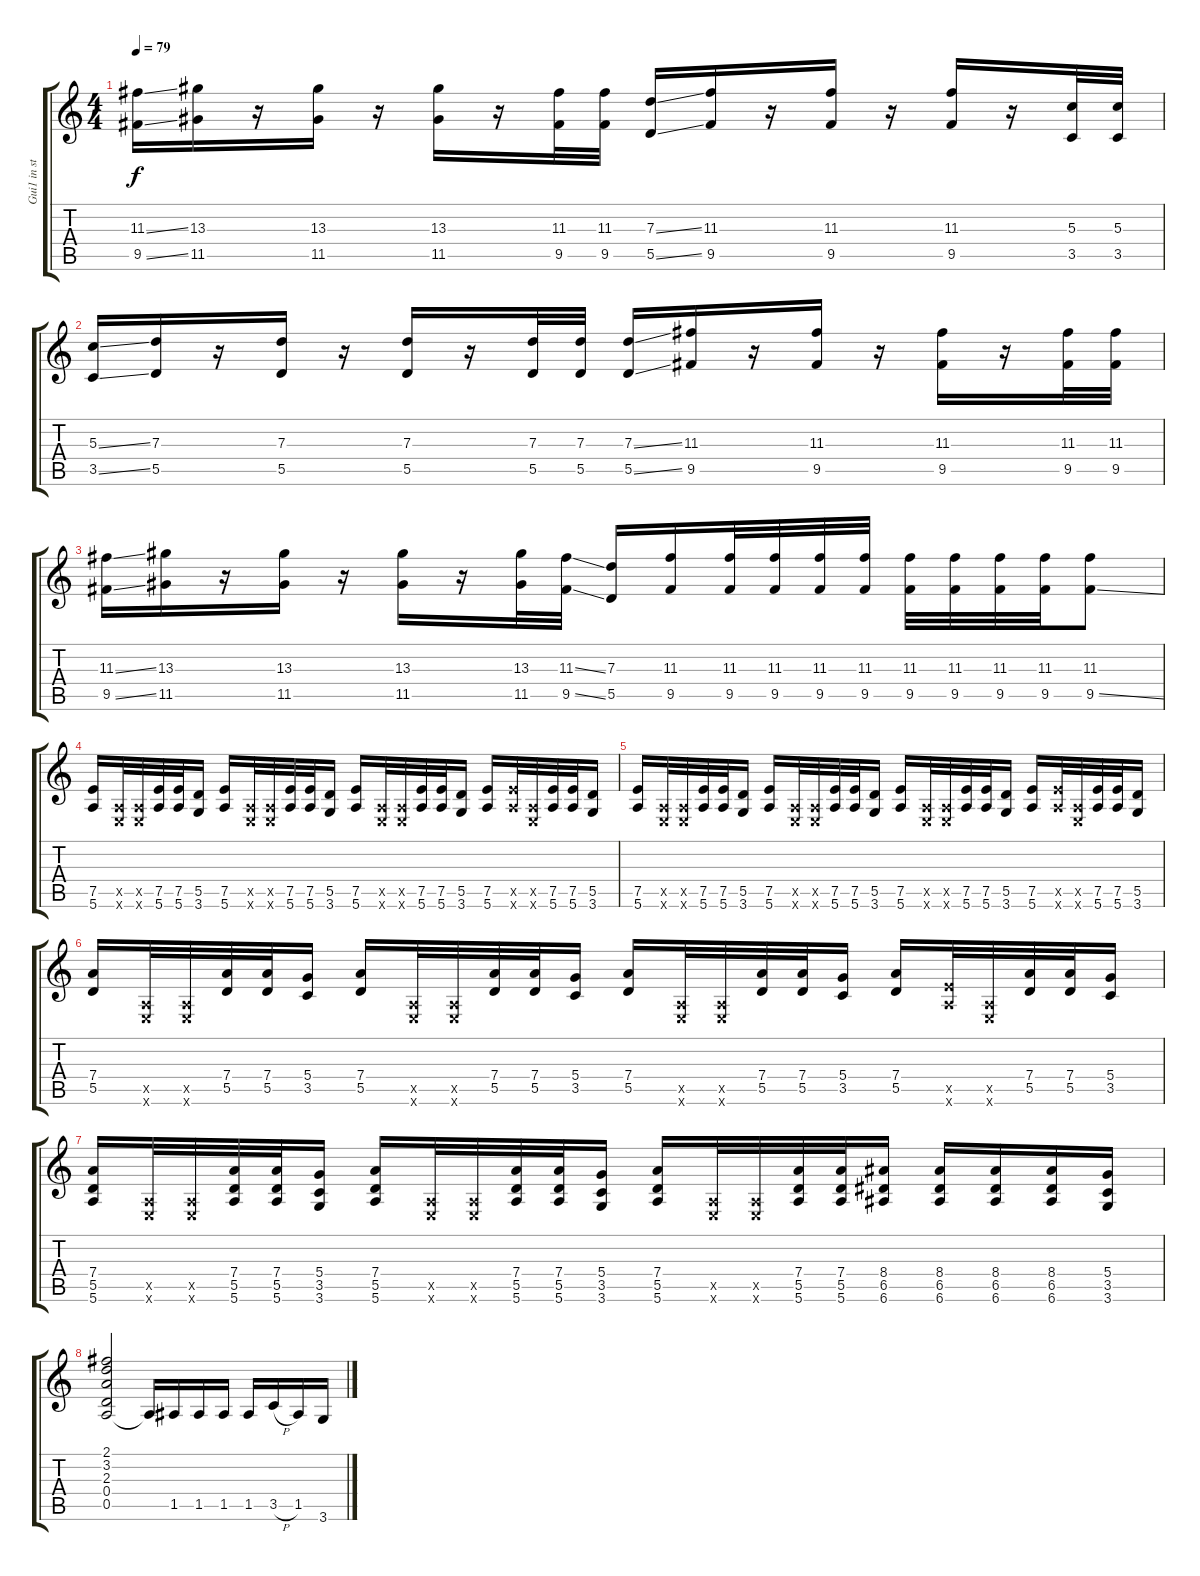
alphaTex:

\track ("Gui1 in std tuning" "Gui1 in st") {instrument overdrivenguitar}
\staff {score tabs}
\tuning (E4 B3 G3 D3 A2 E2) {hide}
\ts (4 4)
\tempo 79
\clef g2
\ks c
(11.3{ss} 9.5{ss}).16{dy f} (13.3 11.5).16 r.16 (13.3 11.5).16 r.16 (13.3 11.5).16 r.16 (11.3 9.5).32 (11.3 9.5).32 (7.3{ss} 5.5{ss}).16 (11.3 9.5).16 r.16 (11.3 9.5).16 r.16 (11.3 9.5).16 r.16 (5.3 3.5).32 (5.3 3.5).32 |
(5.3{ss} 3.5{ss}).16 (7.3 5.5).16 r.16 (7.3 5.5).16 r.16 (7.3 5.5).16 r.16 (7.3 5.5).32 (7.3 5.5).32 (7.3{ss} 5.5{ss}).16 (11.3 9.5).16 r.16 (11.3 9.5).16 r.16 (11.3 9.5).16 r.16 (11.3 9.5).32 (11.3 9.5).32 |
(11.3{ss} 9.5{ss}).16 (13.3 11.5).16 r.16 (13.3 11.5).16 r.16 (13.3 11.5).16 r.16 (13.3 11.5).32 (11.3{ss} 9.5{ss}).32 (7.3 5.5).16 (11.3 9.5).16 (11.3 9.5).32 (11.3 9.5).32 (11.3 9.5).32 (11.3 9.5).32 (11.3 9.5).32 (11.3 9.5).32 (11.3 9.5).32 (11.3 9.5).32 (11.3 9.5{ss}).8 |
(7.5 5.6).16 (0.5{x} 0.6{x}).32 (0.5{x} 0.6{x}).32 (7.5 5.6).32 (7.5 5.6).32 (5.5 3.6).16 (7.5 5.6).16 (0.5{x} 0.6{x}).32 (0.5{x} 0.6{x}).32 (7.5 5.6).32 (7.5 5.6).32 (5.5 3.6).16 (7.5 5.6).16 (0.5{x} 0.6{x}).32 (0.5{x} 0.6{x}).32 (7.5 5.6).32 (7.5 5.6).32 (5.5 3.6).16 (7.5 5.6).16 (7.5{x} 5.6{x}).32 (0.5{x} 0.6{x}).32 (7.5 5.6).32 (7.5 5.6).32 (5.5 3.6).16 |
(7.5 5.6).16 (0.5{x} 0.6{x}).32 (0.5{x} 0.6{x}).32 (7.5 5.6).32 (7.5 5.6).32 (5.5 3.6).16 (7.5 5.6).16 (0.5{x} 0.6{x}).32 (0.5{x} 0.6{x}).32 (7.5 5.6).32 (7.5 5.6).32 (5.5 3.6).16 (7.5 5.6).16 (0.5{x} 0.6{x}).32 (0.5{x} 0.6{x}).32 (7.5 5.6).32 (7.5 5.6).32 (5.5 3.6).16 (7.5 5.6).16 (7.5{x} 5.6{x}).32 (0.5{x} 0.6{x}).32 (7.5 5.6).32 (7.5 5.6).32 (5.5 3.6).16 |
(7.4 5.5).16 (0.5{x} 0.6{x}).32 (0.5{x} 0.6{x}).32 (7.4 5.5).32 (7.4 5.5).32 (5.4 3.5).16 (7.4 5.5).16 (0.5{x} 0.6{x}).32 (0.5{x} 0.6{x}).32 (7.4 5.5).32 (7.4 5.5).32 (5.4 3.5).16 (7.4 5.5).16 (0.5{x} 0.6{x}).32 (0.5{x} 0.6{x}).32 (7.4 5.5).32 (7.4 5.5).32 (5.4 3.5).16 (7.4 5.5).16 (7.5{x} 5.6{x}).32 (0.5{x} 0.6{x}).32 (7.4 5.5).32 (7.4 5.5).32 (5.4 3.5).16 |
(7.4 5.5 5.6).16 (0.5{x} 0.6{x}).32 (0.5{x} 0.6{x}).32 (7.4 5.5 5.6).32 (7.4 5.5 5.6).32 (5.4 3.5 3.6).16 (7.4 5.5 5.6).16 (0.5{x} 0.6{x}).32 (0.5{x} 0.6{x}).32 (7.4 5.5 5.6).32 (7.4 5.5 5.6).32 (5.4 3.5 3.6).16 (7.4 5.5 5.6).16 (0.5{x} 0.6{x}).32 (0.5{x} 0.6{x}).32 (7.4 5.5 5.6).32 (7.4 5.5 5.6).32 (8.4 6.5 6.6).16 (8.4 6.5 6.6).16 (8.4 6.5 6.6).16 (8.4 6.5 6.6).16 (5.4 3.5 3.6).16 |
(2.1 3.2 2.3 0.4 0.5).2 0.5{t}.16 1.5.16 1.5.16 1.5.16 1.5.16 3.5{h}.16 1.5{h}.16 3.6.16
